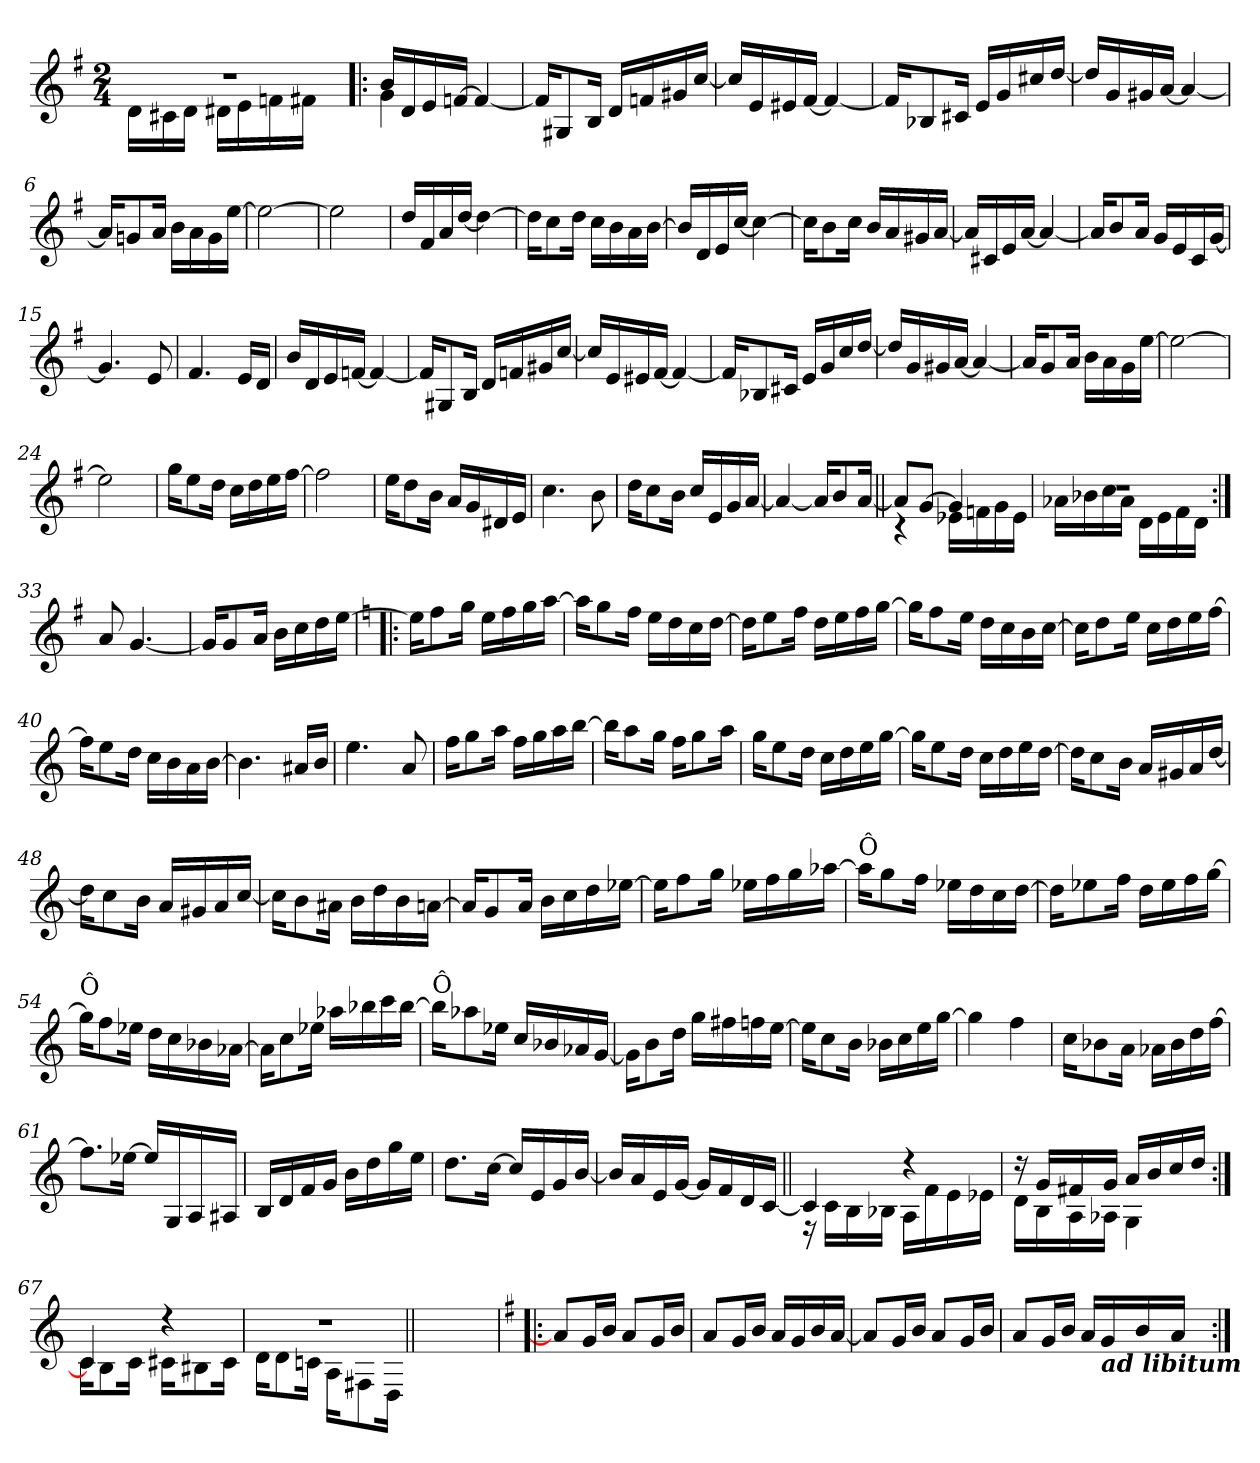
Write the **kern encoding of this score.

**kern
*part1
*staff1
*clefG2
*k[f#]
*G:
*M2/4
=
!LO:N:vis=1
*^
2r	16d\LL
.	16c#X\
.	16d\JJ
.	16d#X\LL
.	16e\
.	16fn\
.	16f#X\JJ
.	16ryy
=1!|:	=1!|:
16b/LL	4g\
16d/	.
16e/	.
[>16fn/JJ	.
4f/_	4ryy
*v	*v
=2
16f/KL]
8G#X/
16B/Jk
16d/LL
16fn/
16g#X/
[16cc/JJ
=3
16cc/LL]
16e/
16e#X/
[16f#/JJ
4f#/_
=4
16f#/KL]
8B-X/
16c#X/Jk
16e/LL
16g/
16cc#X/
[16dd/JJ
!!LO:LB:g=z
=5
16dd/LL]
16g/
16g#X/
[16a/JJ
4a/_
=6
16a/KL]
8gn/
16a/Jk
16b\LL
16a\
16g\
[16ee\JJ
=7
2ee\_
=8
2ee\]
=9
16dd/LL
16f#/
16a/
[16dd/JJ
4dd\_
=10
16dd\KL]
8cc\
16dd\Jk
16cc\LL
16b\
16a\
[16b\JJ
!!LO:LB:g=z
=11
16b/LL]
16d/
16e/
[16cc/JJ
4cc\_
=12
16cc\KL]
8b\
16cc\Jk
16b/LL
16a/
16g#X/
[16a/JJ
=13
16a/LL]
16c#X/
16e/
[16a/JJ
4a/_
=14
16a/KL]
8b/
16a/Jk
16g/LL
16e/
16c/
[16g/JJ
=15
4.g/]
8e/
!!LO:LB:g=z
=16
4.f#/
16e/LL
16d/JJ
=17
16b/LL
16d/
16e/
[16fn/JJ
4f/_
=18
16f/KL]
8G#X/
16B/Jk
16d/LL
16fn/
16g#X/
[16cc/JJ
=19
16cc/LL]
16e/
16e#X/
[16f#/JJ
4f#/_
=20
16f#/KL]
8B-X/
16c#X/Jk
16e/LL
16g/
16cc/
[16dd/JJ
!!LO:LB:g=z
=21
16dd/LL]
16g/
16g#X/
[16a/JJ
4a/_
=22
16a/KL]
8g/
16a/Jk
16b\LL
16a\
16g\
[16ee\JJ
=23
2ee\_
=24
2ee\]
=25
16gg\KL
8ee\
16dd\Jk
16cc\LL
16dd\
16ee\
[16ff#\JJ
!!LO:LB:g=z
=26
2ff#\]
=27
16ee\KL
8dd\
16b\Jk
16a/LL
16g/
16d#X/
16e/JJ
=28
4.cc\
8b\
=29
16dd\KL
8cc\
16b\Jk
16cc/LL
16e/
16g/
[16a/JJ
=30
4a/_
16a/KL]
8b/
[16a/Jk
!!LO:LB:g=z
=31||
*^
8a/L]	4rc
[>8g/J	.
4g/]	16e-X\LL
.	16fn\
.	16g\
.	16e-\JJ
=32	=32
!LO:N:vis=1	!
2rdd	16a-X\LL
.	16b-X\
.	16cc\
.	16a-\JJ
.	16d\LL
.	16e\
.	16f#\
.	16d\JJ
*v	*v
=33:|!
8a/
[4.g/
=34
16g/KL]
8g/
16a/Jk
16b\LL
16cc\
16dd\
[16ee\JJ
!!LO:LB:g=z
=35!|:
*k[]
*C:
16ee\KL]
8ff\
16gg\Jk
16ee\LL
16ff\
16gg\
[16aa\JJ
=36
16aa\KL]
8gg\
16ff\Jk
16ee\LL
16dd\
16cc\
[16dd\JJ
=37
16dd\KL]
8ee\
16ff\Jk
16dd\LL
16ee\
16ff\
[16gg\JJ
=38
16gg\KL]
8ff\
16ee\Jk
16dd\LL
16cc\
16b\
[16cc\JJ
=39
16cc\KL]
8dd\
16ee\Jk
16cc\LL
16dd\
16ee\
[16ff\JJ
!!LO:LB:g=z
=40
16ff\KL]
8ee\
16dd\Jk
16cc\LL
16b\
16a\
[16b\JJ
=41
4.b\]
16a#X/LL
16b/JJ
=42
4.ee\
8a/
=43
16ff\KL
8gg\
16aa\Jk
16ff\LL
16gg\
16aa\
[16bb\JJ
=44
16bb\KL]
8aa\
16gg\Jk
16ff\KL
8gg\
16aa\Jk
!!LO:PB:g=z
=45
16gg\KL
8ee\
16dd\Jk
16cc\LL
16dd\
16ee\
[16gg\JJ
=46
16gg\KL]
8ee\
16dd\Jk
16cc\LL
16dd\
16ee\
[16dd\JJ
=47
16dd\KL]
8cc\
16b\Jk
16a/LL
16g#X/
16a/
[16dd/JJ
=48
16dd\KL]
8cc\
16b\Jk
16a/LL
16g#X/
16a/
[16cc/JJ
!!LO:LB:g=z
=49
16cc\KL]
8b\
16a#X\Jk
16b\LL
16dd\
16b\
[16an\JJ
=50
16a/KL]
8g/
16a/Jk
16b\LL
16cc\
16dd\
[16ee-X\JJ
=51
16ee-\KL]
8ff\
16gg\Jk
16ee-X\LL
16ff\
16gg\
[16aa-X\JJ
=52
!LO:TX:a:t=Ô
16aa-\KL]
8gg\
16ff\Jk
16ee-X\LL
16dd\
16cc\
[16dd\JJ
!!LO:LB:g=z
=53
16dd\KL]
8ee-X\
16ff\Jk
16dd\LL
16ee-\
16ff\
[16gg\JJ
=54
!LO:TX:a:t=Ô
16gg\KL]
8ff\
16ee-X\Jk
16dd\LL
16cc\
16b-X\
[16a-X\JJ
=55
16a-\KL]
8cc\
16ee-X\Jk
16aa-X\LL
16bb-X\
16ccc\
[16bb-\JJ
=56
!LO:TX:a:t=Ô
16bb-\KL]
8aa-X\
16ee-X\Jk
16cc/LL
16b-X/
16a-X/
[16g/JJ
!!LO:LB:g=z
=57
16g\KL]
8b\
16dd\Jk
16gg\LL
16ff#X\
16ffn\
[16ee\JJ
=58
16ee\KL]
8cc\
16b\Jk
16b-X\LL
16cc\
16ee\
[16gg\JJ
=59
4gg\]
4ff\
=60
16cc\KL
8b-X\
16a\Jk
16a-X\LL
16b-\
16dd\
[16ff\JJ
!!LO:LB:g=z
=61
8.ff\L]
[16ee-X\Jk
16ee-/LL]
16G/
16A/
16A#X/JJ
=62
16B/LL
16d/
16f/
16g/JJ
16b\LL
16dd\
16gg\
16ee\JJ
=63
8.dd\L
[16cc\Jk
16cc/LL]
16e/
16g/
[16b/JJ
=64
16b/LL]
16a/
16e/
[16g/JJ
16g/LL]
16f/
16d/
[16c/JJ
!!LO:LB:g=z
=65||
*^
4c/]	16rF
.	16c\LL
.	16B\
.	16B-X\JJ
4r	16A\LL
.	16f\
.	16e\
.	16e-X\JJ
=66	=66
16rcc	16d\LL
16g/LL	16B\
16f#X/	16A\
16g/JJ	16A-X\JJ
16a/LL	4G\
16b/	.
16cc/	.
16dd/JJ	.
=67:|!	=67:|!
4c/]	16c\KL
.	8B\
.	16c\Jk
4rdd	16c#X\KL
.	8B#X\
.	16c#\Jk
=68	=68
!LO:N:vis=1	!
2r	16d\KL
.	8d\
.	16cn\Jk
.	16A\KL
.	8F#X\
.	16D\Jk
*v	*v
=68X1||
*stria0
2ryy
!!LO:LB:g=z
=69!|:
*stria5
*k[f#]
*G:
(<8a/L]
16g/L
16b/JJ
8a/L
16g/L
16b/JJ
=70
8a/L
16g/L
16b/JJ
16a/LL
16g/
16b/
[16a/JJ
=71
8a/L]
16g/L
16b/JJ
8a/L
16g/L
16b/JJ
=72
8a/L
16g/L
16b/JJ
16a/LL
!LO:TX:b:Bi:t=ad libitum
16g/
16b/
16a/JJ
=:|!
*-
